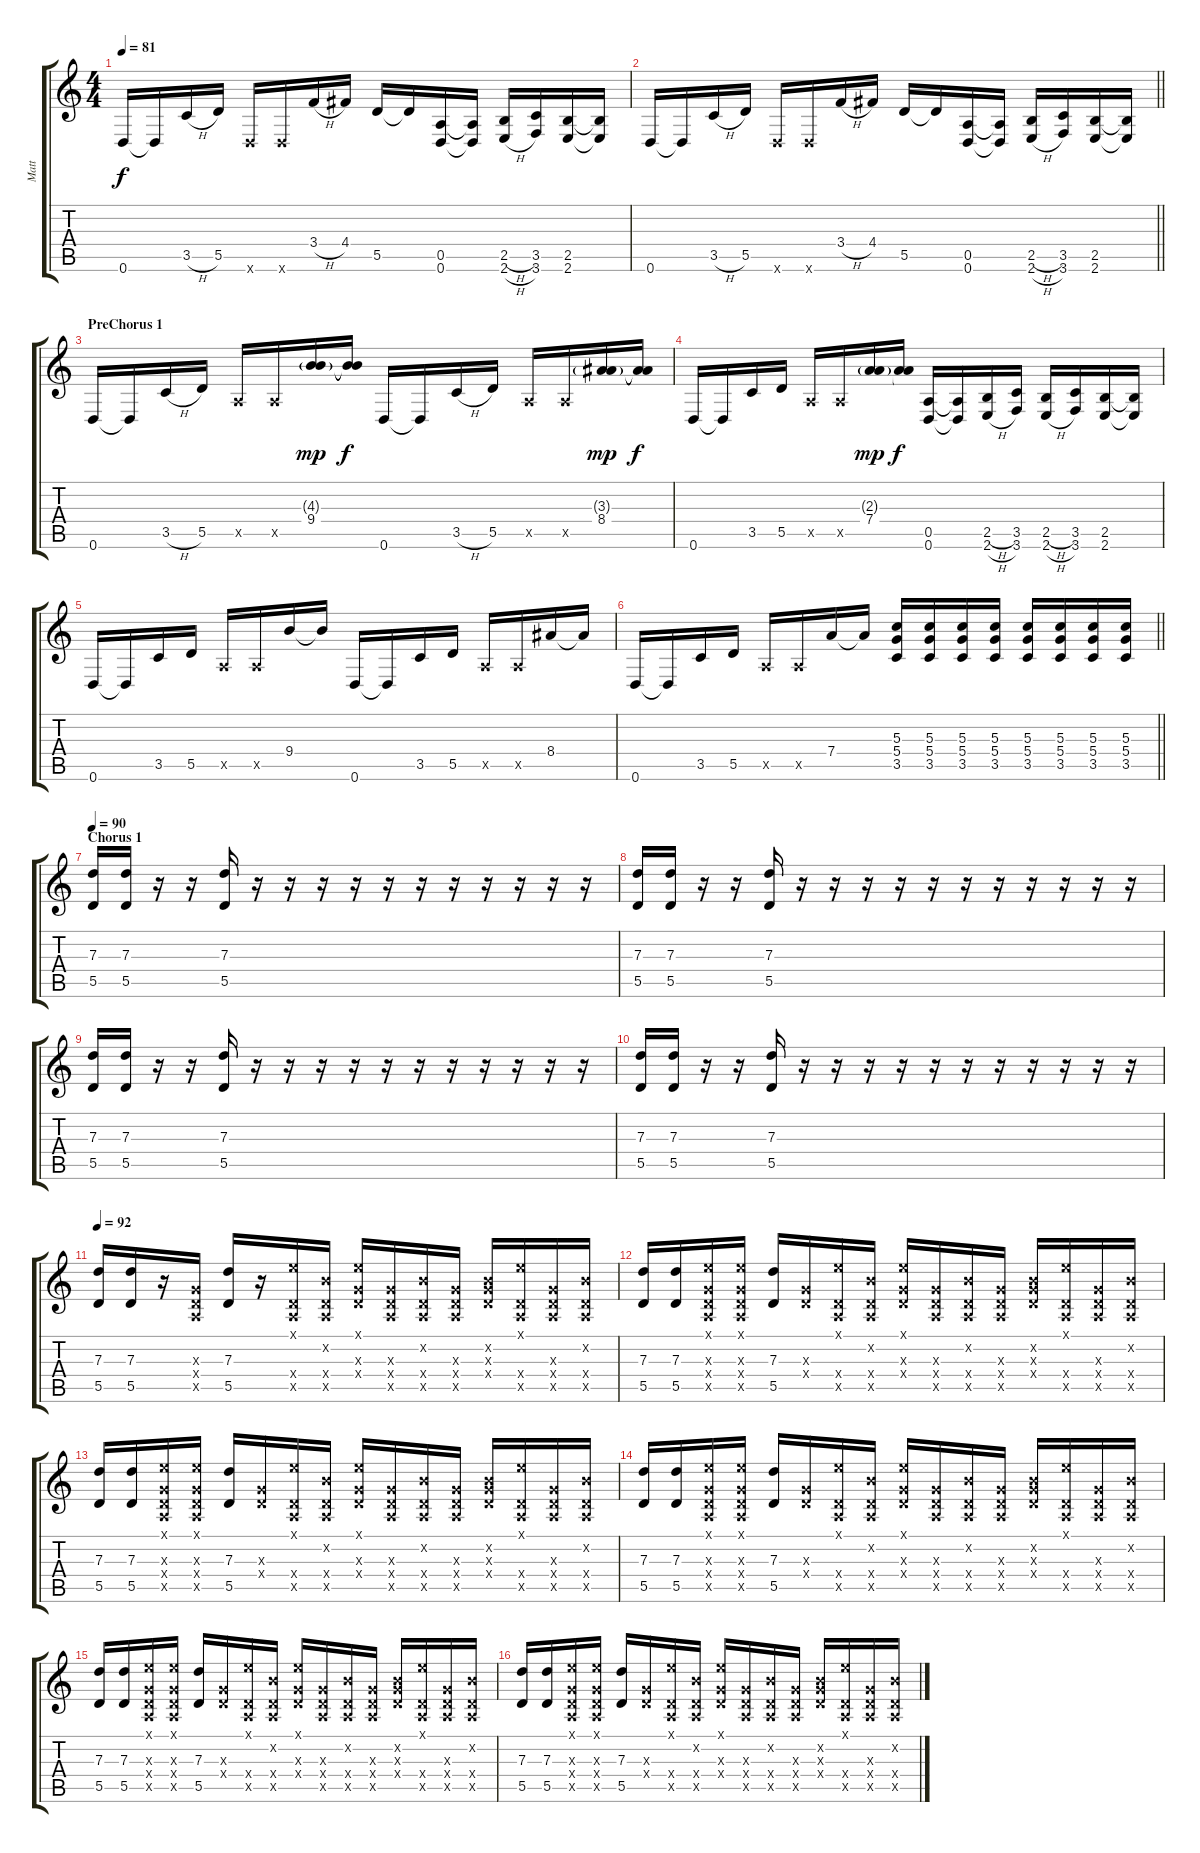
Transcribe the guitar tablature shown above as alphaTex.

\track ("Matt" "Matt") {instrument overdrivenguitar}
\staff {score tabs}
\tuning (E4 B3 G3 D3 A2 D2) {hide}
\ts (4 4)
\tempo 81
\clef g2
\ks c
0.6.16{dy f} 0.6{t}.16 3.5{h}.16 5.5.16 0.6{x}.16 0.6{x}.16 3.4{h}.16 4.4.16 5.5.16 5.5{t}.16 (0.5 0.6).16 (0.5{t} 0.6{t}).16 (2.5{h} 2.6{h}).16 (3.5 3.6).16 (2.5 2.6).16 (2.5{t} 2.6{t}).16 |
\barLineRight lightlight
0.6.16 0.6{t}.16 3.5{h}.16 5.5.16 0.6{x}.16 0.6{x}.16 3.4{h}.16 4.4.16 5.5.16 5.5{t}.16 (0.5 0.6).16 (0.5{t} 0.6{t}).16 (2.5{h} 2.6{h}).16 (3.5 3.6).16 (2.5 2.6).16 (2.5{t} 2.6{t}).16 |
\section ("" "PreChorus 1")
0.6.16{instrument overdrivenguitar} 0.6{t}.16 3.5{h}.16 5.5.16 0.5{x}.16 0.5{x}.16 (4.3{g} 9.4).16{dy mp} (4.3{t} 9.4{t}).16{dy f} 0.6.16 0.6{t}.16 3.5{h}.16 5.5.16 0.5{x}.16 0.5{x}.16 (3.3{g} 8.4).16{dy mp} (3.3{t} 8.4{t}).16{dy f} |
0.6.16 0.6{t}.16 3.5.16 5.5.16 0.5{x}.16 0.5{x}.16 (2.3{g} 7.4).16{dy mp} (2.3{t} 7.4{t}).16{dy f} (0.5 0.6).16 (0.5{t} 0.6{t}).16 (2.5{h} 2.6{h}).16 (3.5 3.6).16 (2.5{h} 2.6{h}).16 (3.5 3.6).16 (2.5 2.6).16 (2.5{t} 2.6{t}).16 |
0.6.16 0.6{t}.16 3.5.16 5.5.16 0.5{x}.16 0.5{x}.16 9.4.16 9.4{t}.16 0.6.16 0.6{t}.16 3.5.16 5.5.16 0.5{x}.16 0.5{x}.16 8.4.16 8.4{t}.16 |
\barLineRight lightlight
0.6.16 0.6{t}.16 3.5.16 5.5.16 0.5{x}.16 0.5{x}.16 7.4.16 7.4{t}.16 (5.3 5.4 3.5).16 (5.3 5.4 3.5).16 (5.3 5.4 3.5).16 (5.3 5.4 3.5).16 (5.3 5.4 3.5).16 (5.3 5.4 3.5).16 (5.3 5.4 3.5).16 (5.3 5.4 3.5).16 |
\section ("" "Chorus 1")
\tempo 90
(7.3 5.5).16 (7.3 5.5).16 r.16 r.16 (7.3 5.5).16 r.16 r.16 r.16 r.16 r.16 r.16 r.16 r.16 r.16 r.16 r.16 |
(7.3 5.5).16 (7.3 5.5).16 r.16 r.16 (7.3 5.5).16 r.16 r.16 r.16 r.16 r.16 r.16 r.16 r.16 r.16 r.16 r.16 |
(7.3 5.5).16 (7.3 5.5).16 r.16 r.16 (7.3 5.5).16 r.16 r.16 r.16 r.16 r.16 r.16 r.16 r.16 r.16 r.16 r.16 |
(7.3 5.5).16 (7.3 5.5).16 r.16 r.16 (7.3 5.5).16 r.16 r.16 r.16 r.16 r.16 r.16 r.16 r.16 r.16 r.16 r.16 |
\tempo 92
(7.3 5.5).16 (7.3 5.5).16 r.16 (0.3{x} 0.4{x} 0.5{x}).16 (7.3 5.5).16 r.16 (0.1{x} 0.4{x} 0.5{x}).16 (0.2{x} 0.4{x} 0.5{x}).16 (0.1{x} 0.3{x} 0.4{x}).16 (0.3{x} 0.4{x} 0.5{x}).16 (0.2{x} 0.4{x} 0.5{x}).16 (0.3{x} 0.4{x} 0.5{x}).16 (0.2{x} 0.3{x} 0.4{x}).16 (0.1{x} 0.4{x} 0.5{x}).16 (0.3{x} 0.4{x} 0.5{x}).16 (0.2{x} 0.4{x} 0.5{x}).16 |
(7.3 5.5).16 (7.3 5.5).16 (0.1{x} 0.3{x} 0.4{x} 0.5{x}).16 (0.1{x} 0.3{x} 0.4{x} 0.5{x}).16 (7.3 5.5).16 (0.3{x} 0.4{x}).16 (0.1{x} 0.4{x} 0.5{x}).16 (0.2{x} 0.4{x} 0.5{x}).16 (0.1{x} 0.3{x} 0.4{x}).16 (0.3{x} 0.4{x} 0.5{x}).16 (0.2{x} 0.4{x} 0.5{x}).16 (0.3{x} 0.4{x} 0.5{x}).16 (0.2{x} 0.3{x} 0.4{x}).16 (0.1{x} 0.4{x} 0.5{x}).16 (0.3{x} 0.4{x} 0.5{x}).16 (0.2{x} 0.4{x} 0.5{x}).16 |
(7.3 5.5).16 (7.3 5.5).16 (0.1{x} 0.3{x} 0.4{x} 0.5{x}).16 (0.1{x} 0.3{x} 0.4{x} 0.5{x}).16 (7.3 5.5).16 (0.3{x} 0.4{x}).16 (0.1{x} 0.4{x} 0.5{x}).16 (0.2{x} 0.4{x} 0.5{x}).16 (0.1{x} 0.3{x} 0.4{x}).16 (0.3{x} 0.4{x} 0.5{x}).16 (0.2{x} 0.4{x} 0.5{x}).16 (0.3{x} 0.4{x} 0.5{x}).16 (0.2{x} 0.3{x} 0.4{x}).16 (0.1{x} 0.4{x} 0.5{x}).16 (0.3{x} 0.4{x} 0.5{x}).16 (0.2{x} 0.4{x} 0.5{x}).16 |
(7.3 5.5).16 (7.3 5.5).16 (0.1{x} 0.3{x} 0.4{x} 0.5{x}).16 (0.1{x} 0.3{x} 0.4{x} 0.5{x}).16 (7.3 5.5).16 (0.3{x} 0.4{x}).16 (0.1{x} 0.4{x} 0.5{x}).16 (0.2{x} 0.4{x} 0.5{x}).16 (0.1{x} 0.3{x} 0.4{x}).16 (0.3{x} 0.4{x} 0.5{x}).16 (0.2{x} 0.4{x} 0.5{x}).16 (0.3{x} 0.4{x} 0.5{x}).16 (0.2{x} 0.3{x} 0.4{x}).16 (0.1{x} 0.4{x} 0.5{x}).16 (0.3{x} 0.4{x} 0.5{x}).16 (0.2{x} 0.4{x} 0.5{x}).16 |
(7.3 5.5).16 (7.3 5.5).16 (0.1{x} 0.3{x} 0.4{x} 0.5{x}).16 (0.1{x} 0.3{x} 0.4{x} 0.5{x}).16 (7.3 5.5).16 (0.3{x} 0.4{x}).16 (0.1{x} 0.4{x} 0.5{x}).16 (0.2{x} 0.4{x} 0.5{x}).16 (0.1{x} 0.3{x} 0.4{x}).16 (0.3{x} 0.4{x} 0.5{x}).16 (0.2{x} 0.4{x} 0.5{x}).16 (0.3{x} 0.4{x} 0.5{x}).16 (0.2{x} 0.3{x} 0.4{x}).16 (0.1{x} 0.4{x} 0.5{x}).16 (0.3{x} 0.4{x} 0.5{x}).16 (0.2{x} 0.4{x} 0.5{x}).16 |
(7.3 5.5).16 (7.3 5.5).16 (0.1{x} 0.3{x} 0.4{x} 0.5{x}).16 (0.1{x} 0.3{x} 0.4{x} 0.5{x}).16 (7.3 5.5).16 (0.3{x} 0.4{x}).16 (0.1{x} 0.4{x} 0.5{x}).16 (0.2{x} 0.4{x} 0.5{x}).16 (0.1{x} 0.3{x} 0.4{x}).16 (0.3{x} 0.4{x} 0.5{x}).16 (0.2{x} 0.4{x} 0.5{x}).16 (0.3{x} 0.4{x} 0.5{x}).16 (0.2{x} 0.3{x} 0.4{x}).16 (0.1{x} 0.4{x} 0.5{x}).16 (0.3{x} 0.4{x} 0.5{x}).16 (0.2{x} 0.4{x} 0.5{x}).16
